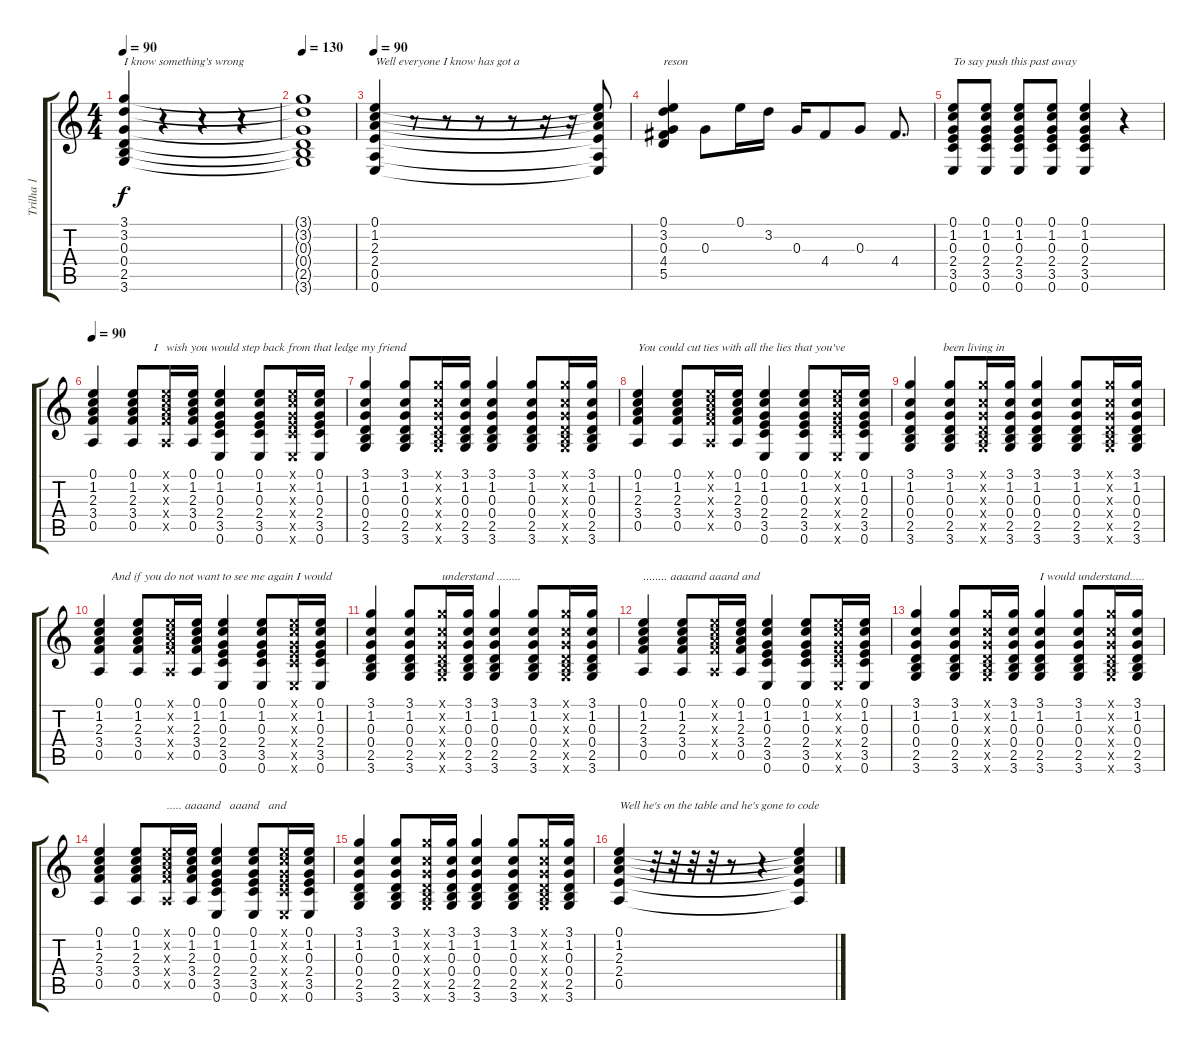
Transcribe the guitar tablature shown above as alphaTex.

\track ("Trilha 1" "Trilha 1") {instrument acousticguitarsteel}
\staff {score tabs}
\tuning (E4 B3 G3 D3 A2 E2) {hide}
\ts (4 4)
\tempo 90
\clef g2
\ks c
(3.1 3.2 0.3 0.4 2.5 3.6).4{txt "I know something's wrong" dy f} r.4 r.4 r.4 |
\tempo 130
(3.1{t} 3.2{t} 0.3{t} 0.4{t} 2.5{t} 3.6{t}).1 |
\tempo 90
(0.1 1.2 2.3 2.4 0.5 0.6).4{txt "Well everyone I know has got a"} r.8 r.8 r.8 r.8 r.16 r.16 (0.1{t} 1.2{t} 2.3{t} 2.4{t} 0.5{t} 0.6{t}).8 |
(0.1 3.2 0.3 4.4 5.5).4{txt "reson"} 0.3.8 0.1.16 3.2.16 0.3.16 4.4.8 0.3.8 4.4.8{d} |
(0.1 1.2 0.3 2.4 3.5 0.6).8{txt "To say push this past away" volume 3} (0.1 1.2 0.3 2.4 3.5 0.6).8{volume 6} (0.1 1.2 0.3 2.4 3.5 0.6).8{volume 9} (0.1 1.2 0.3 2.4 3.5 0.6).8{volume 13} (0.1 1.2 0.3 2.4 3.5 0.6).4 r.4 |
\tempo 90
(0.1 1.2 2.3 3.4 0.5).4 (0.1 1.2 2.3 3.4 0.5).8{txt "       I"} (0.1{x} 1.2{x} 2.3{x} 3.4{x} 0.5{x}).16{txt "wish you would step back from that ledge my friend"} (0.1 1.2 2.3 3.4 0.5).16 (0.1 1.2 0.3 2.4 3.5 0.6).4 (0.1 1.2 0.3 2.4 3.5 0.6).8 (0.1{x} 1.2{x} 0.3{x} 2.4{x} 3.5{x} 0.6{x}).16 (0.1 1.2 0.3 2.4 3.5 0.6).16 |
(3.1 1.2 0.3 0.4 2.5 3.6).4 (3.1 1.2 0.3 0.4 2.5 3.6).8 (3.1{x} 1.2{x} 0.3{x} 0.4{x} 2.5{x} 3.6{x}).16 (3.1 1.2 0.3 0.4 2.5 3.6).16 (3.1 1.2 0.3 0.4 2.5 3.6).4 (3.1 1.2 0.3 0.4 2.5 3.6).8 (3.1{x} 1.2{x} 0.3{x} 0.4{x} 2.5{x} 3.6{x}).16 (3.1 1.2 0.3 0.4 2.5 3.6).16 |
(0.1 1.2 2.3 3.4 0.5).4{txt "You could cut ties with all the lies that you've"} (0.1 1.2 2.3 3.4 0.5).8 (0.1{x} 1.2{x} 2.3{x} 3.4{x} 0.5{x}).16 (0.1 1.2 2.3 3.4 0.5).16 (0.1 1.2 0.3 2.4 3.5 0.6).4 (0.1 1.2 0.3 2.4 3.5 0.6).8 (0.1{x} 1.2{x} 0.3{x} 2.4{x} 3.5{x} 0.6{x}).16 (0.1 1.2 0.3 2.4 3.5 0.6).16 |
(3.1 1.2 0.3 0.4 2.5 3.6).4{txt "           been living in"} (3.1 1.2 0.3 0.4 2.5 3.6).8 (3.1{x} 1.2{x} 0.3{x} 0.4{x} 2.5{x} 3.6{x}).16 (3.1 1.2 0.3 0.4 2.5 3.6).16 (3.1 1.2 0.3 0.4 2.5 3.6).4 (3.1 1.2 0.3 0.4 2.5 3.6).8 (3.1{x} 1.2{x} 0.3{x} 0.4{x} 2.5{x} 3.6{x}).16 (3.1 1.2 0.3 0.4 2.5 3.6).16 |
(0.1 1.2 2.3 3.4 0.5).4{txt "    And if you do not want to see me again I would"} (0.1 1.2 2.3 3.4 0.5).8 (0.1{x} 1.2{x} 2.3{x} 3.4{x} 0.5{x}).16 (0.1 1.2 2.3 3.4 0.5).16 (0.1 1.2 0.3 2.4 3.5 0.6).4 (0.1 1.2 0.3 2.4 3.5 0.6).8 (0.1{x} 1.2{x} 0.3{x} 2.4{x} 3.5{x} 0.6{x}).16 (0.1 1.2 0.3 2.4 3.5 0.6).16 |
(3.1 1.2 0.3 0.4 2.5 3.6).4 (3.1 1.2 0.3 0.4 2.5 3.6).8 (3.1{x} 1.2{x} 0.3{x} 0.4{x} 2.5{x} 3.6{x}).16{txt "understand ........"} (3.1 1.2 0.3 0.4 2.5 3.6).16 (3.1 1.2 0.3 0.4 2.5 3.6).4 (3.1 1.2 0.3 0.4 2.5 3.6).8 (3.1{x} 1.2{x} 0.3{x} 0.4{x} 2.5{x} 3.6{x}).16 (3.1 1.2 0.3 0.4 2.5 3.6).16 |
(0.1 1.2 2.3 3.4 0.5).4{txt "........ aaaand aaand and"} (0.1 1.2 2.3 3.4 0.5).8 (0.1{x} 1.2{x} 2.3{x} 3.4{x} 0.5{x}).16 (0.1 1.2 2.3 3.4 0.5).16 (0.1 1.2 0.3 2.4 3.5 0.6).4 (0.1 1.2 0.3 2.4 3.5 0.6).8 (0.1{x} 1.2{x} 0.3{x} 2.4{x} 3.5{x} 0.6{x}).16 (0.1 1.2 0.3 2.4 3.5 0.6).16 |
(3.1 1.2 0.3 0.4 2.5 3.6).4 (3.1 1.2 0.3 0.4 2.5 3.6).8 (3.1{x} 1.2{x} 0.3{x} 0.4{x} 2.5{x} 3.6{x}).16 (3.1 1.2 0.3 0.4 2.5 3.6).16 (3.1 1.2 0.3 0.4 2.5 3.6).4{txt "I would understand....."} (3.1 1.2 0.3 0.4 2.5 3.6).8 (3.1{x} 1.2{x} 0.3{x} 0.4{x} 2.5{x} 3.6{x}).16 (3.1 1.2 0.3 0.4 2.5 3.6).16 |
(0.1 1.2 2.3 3.4 0.5).4 (0.1 1.2 2.3 3.4 0.5).8 (0.1{x} 1.2{x} 2.3{x} 3.4{x} 0.5{x}).16{txt "..... aaaand   aaand   and"} (0.1 1.2 2.3 3.4 0.5).16 (0.1 1.2 0.3 2.4 3.5 0.6).4 (0.1 1.2 0.3 2.4 3.5 0.6).8 (0.1{x} 1.2{x} 0.3{x} 2.4{x} 3.5{x} 0.6{x}).16 (0.1 1.2 0.3 2.4 3.5 0.6).16 |
(3.1 1.2 0.3 0.4 2.5 3.6).4 (3.1 1.2 0.3 0.4 2.5 3.6).8 (3.1{x} 1.2{x} 0.3{x} 0.4{x} 2.5{x} 3.6{x}).16 (3.1 1.2 0.3 0.4 2.5 3.6).16 (3.1 1.2 0.3 0.4 2.5 3.6).4 (3.1 1.2 0.3 0.4 2.5 3.6).8 (3.1{x} 1.2{x} 0.3{x} 0.4{x} 2.5{x} 3.6{x}).16 (3.1 1.2 0.3 0.4 2.5 3.6).16 |
(0.1 1.2 2.3 2.4 0.5).4{txt "Well he's on the table and he's gone to code"} r.32 r.32 r.32 r.32 r.8 r.4 (0.1{t} 1.2{t} 2.3{t} 2.4{t} 0.5{t}).4
